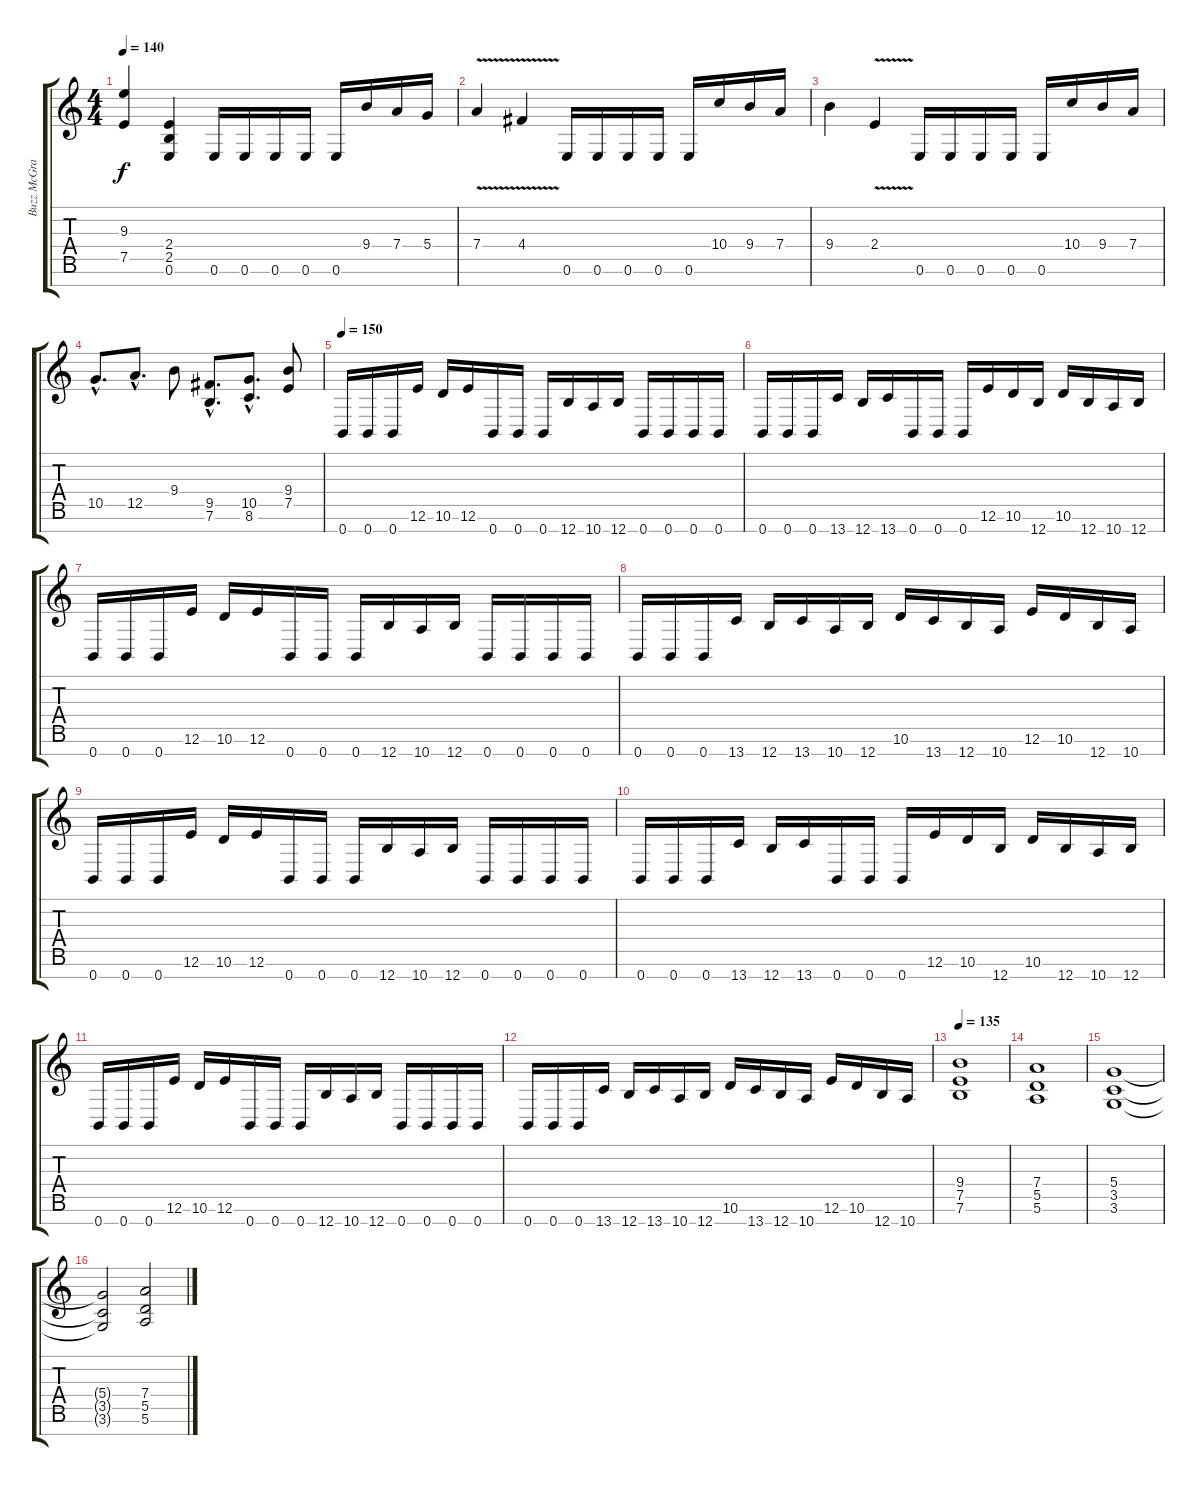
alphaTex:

\track ("Buzz McGrath" "Buzz McGra") {instrument distortionguitar}
\staff {score tabs}
\tuning (E4 B3 G3 D3 A2 E2 B1) {hide}
\ts (4 4)
\tempo 140
\clef g2
\ks c
(9.3 7.5).4{dy f} (2.4 2.5 0.6).4 0.6.16 0.6.16 0.6.16 0.6.16 0.6.16 9.4.16 7.4.16 5.4.16 |
7.4{v}.4 4.4{v}.4 0.6.16 0.6.16 0.6.16 0.6.16 0.6.16 10.4.16 9.4.16 7.4.16 |
9.4.4 2.4{v}.4 0.6.16 0.6.16 0.6.16 0.6.16 0.6.16 10.4.16 9.4.16 7.4.16 |
10.5{hac}.8{d} 12.5{hac}.8{d} 9.4.8 (9.5{hac} 7.6{hac}).8{d} (10.5{hac} 8.6{hac}).8{d} (9.4 7.5).8 |
\tempo 150
0.7.16 0.7.16 0.7.16 12.6.16 10.6.16 12.6.16 0.7.16 0.7.16 0.7.16 12.7.16 10.7.16 12.7.16 0.7.16 0.7.16 0.7.16 0.7.16 |
0.7.16 0.7.16 0.7.16 13.7.16 12.7.16 13.7.16 0.7.16 0.7.16 0.7.16 12.6.16 10.6.16 12.7.16 10.6.16 12.7.16 10.7.16 12.7.16 |
0.7.16 0.7.16 0.7.16 12.6.16 10.6.16 12.6.16 0.7.16 0.7.16 0.7.16 12.7.16 10.7.16 12.7.16 0.7.16 0.7.16 0.7.16 0.7.16 |
0.7.16 0.7.16 0.7.16 13.7.16 12.7.16 13.7.16 10.7.16 12.7.16 10.6.16 13.7.16 12.7.16 10.7.16 12.6.16 10.6.16 12.7.16 10.7.16 |
0.7.16 0.7.16 0.7.16 12.6.16 10.6.16 12.6.16 0.7.16 0.7.16 0.7.16 12.7.16 10.7.16 12.7.16 0.7.16 0.7.16 0.7.16 0.7.16 |
0.7.16 0.7.16 0.7.16 13.7.16 12.7.16 13.7.16 0.7.16 0.7.16 0.7.16 12.6.16 10.6.16 12.7.16 10.6.16 12.7.16 10.7.16 12.7.16 |
0.7.16 0.7.16 0.7.16 12.6.16 10.6.16 12.6.16 0.7.16 0.7.16 0.7.16 12.7.16 10.7.16 12.7.16 0.7.16 0.7.16 0.7.16 0.7.16 |
0.7.16 0.7.16 0.7.16 13.7.16 12.7.16 13.7.16 10.7.16 12.7.16 10.6.16 13.7.16 12.7.16 10.7.16 12.6.16 10.6.16 12.7.16 10.7.16 |
\tempo 135
(9.4 7.5 7.6).1 |
(7.4 5.5 5.6).1 |
(5.4 3.5 3.6).1 |
(5.4{t} 3.5{t} 3.6{t}).2 (7.4 5.5 5.6).2
